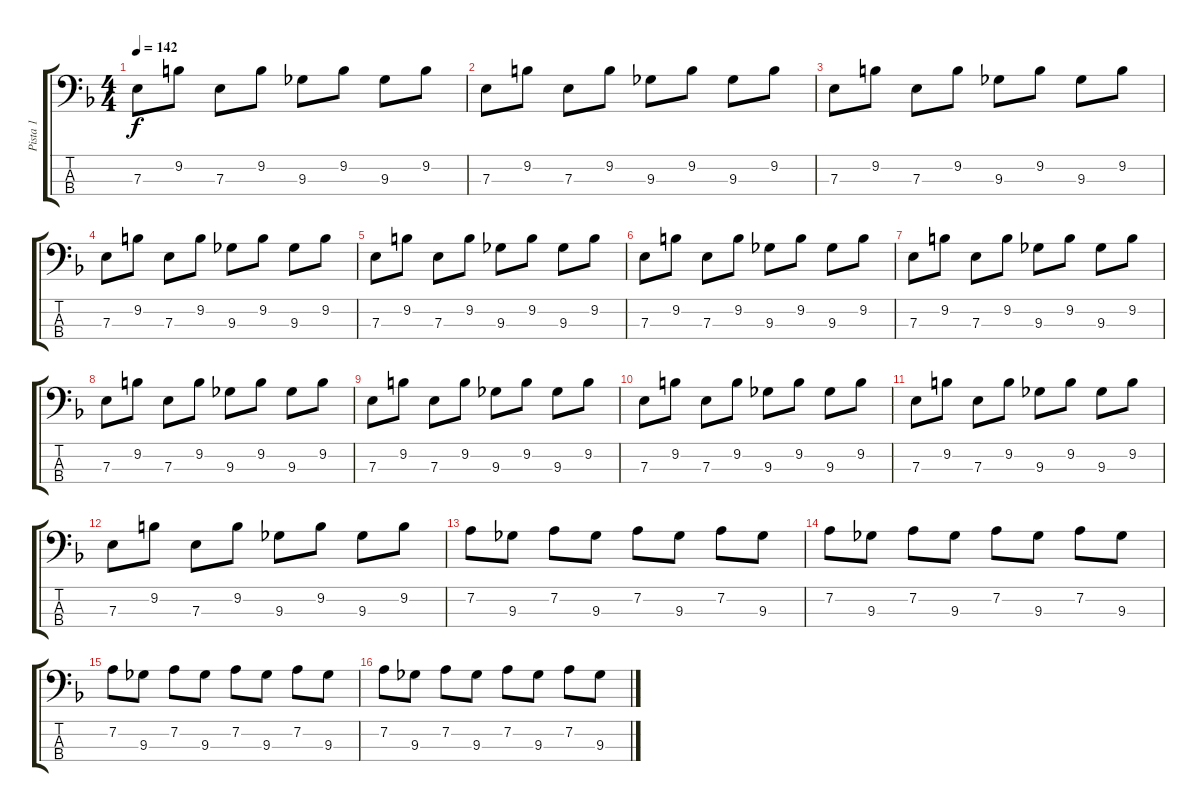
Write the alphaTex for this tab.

\track ("Pista 1" "Pista 1") {instrument electricbassfinger}
\staff {score tabs}
\tuning (G2 D2 A1 E1) {hide}
\ts (4 4)
\tempo 142
\clef f4
\ks f
7.3.8{dy f} 9.2.8 7.3.8 9.2.8 9.3.8 9.2.8 9.3.8 9.2.8 |
7.3.8 9.2.8 7.3.8 9.2.8 9.3.8 9.2.8 9.3.8 9.2.8 |
7.3.8 9.2.8 7.3.8 9.2.8 9.3.8 9.2.8 9.3.8 9.2.8 |
7.3.8 9.2.8 7.3.8 9.2.8 9.3.8 9.2.8 9.3.8 9.2.8 |
7.3.8 9.2.8 7.3.8 9.2.8 9.3.8 9.2.8 9.3.8 9.2.8 |
7.3.8 9.2.8 7.3.8 9.2.8 9.3.8 9.2.8 9.3.8 9.2.8 |
7.3.8 9.2.8 7.3.8 9.2.8 9.3.8 9.2.8 9.3.8 9.2.8 |
7.3.8 9.2.8 7.3.8 9.2.8 9.3.8 9.2.8 9.3.8 9.2.8 |
7.3.8 9.2.8 7.3.8 9.2.8 9.3.8 9.2.8 9.3.8 9.2.8 |
7.3.8 9.2.8 7.3.8 9.2.8 9.3.8 9.2.8 9.3.8 9.2.8 |
7.3.8 9.2.8 7.3.8 9.2.8 9.3.8 9.2.8 9.3.8 9.2.8 |
7.3.8 9.2.8 7.3.8 9.2.8 9.3.8 9.2.8 9.3.8 9.2.8 |
7.2.8 9.3.8 7.2.8 9.3.8 7.2.8 9.3.8 7.2.8 9.3.8 |
7.2.8 9.3.8 7.2.8 9.3.8 7.2.8 9.3.8 7.2.8 9.3.8 |
7.2.8 9.3.8 7.2.8 9.3.8 7.2.8 9.3.8 7.2.8 9.3.8 |
7.2.8 9.3.8 7.2.8 9.3.8 7.2.8 9.3.8 7.2.8 9.3.8
